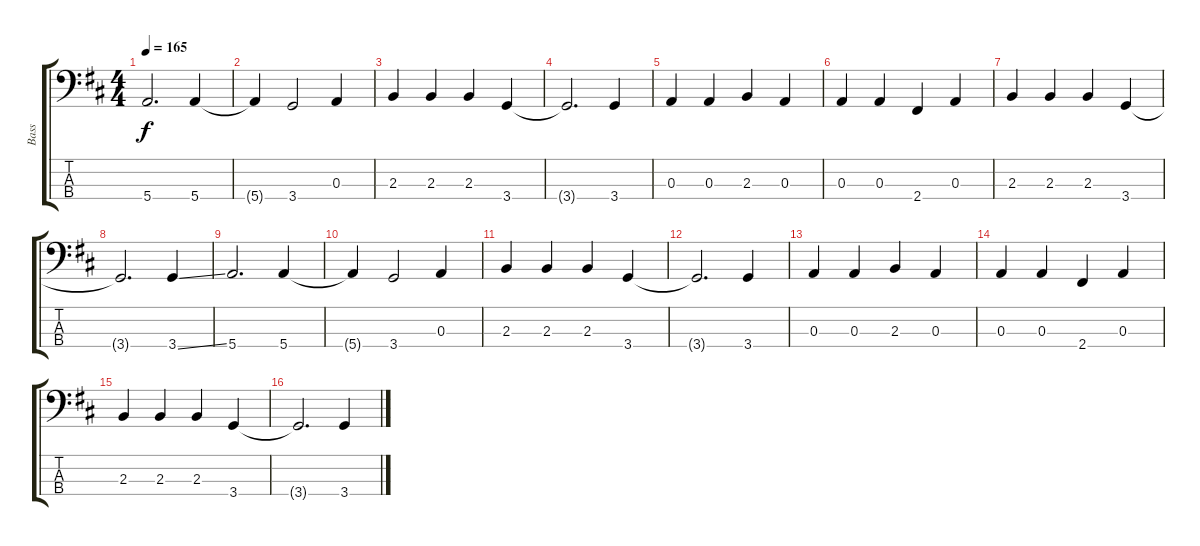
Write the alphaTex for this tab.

\track ("Bass" "Bass") {instrument electricbassfinger}
\staff {score tabs}
\tuning (G2 D2 A1 E1) {hide}
\ts (4 4)
\tempo 165
\clef f4
\ks bminor
5.4.2{d dy f} 5.4.4 |
5.4{t}.4 3.4.2 0.3.4 |
2.3.4 2.3.4 2.3.4 3.4.4 |
3.4{t}.2{d} 3.4.4 |
0.3.4 0.3.4 2.3.4 0.3.4 |
0.3.4 0.3.4 2.4.4 0.3.4 |
2.3.4 2.3.4 2.3.4 3.4.4 |
3.4{t}.2{d} 3.4{ss}.4 |
5.4.2{d} 5.4.4 |
5.4{t}.4 3.4.2 0.3.4 |
2.3.4 2.3.4 2.3.4 3.4.4 |
3.4{t}.2{d} 3.4.4 |
0.3.4 0.3.4 2.3.4 0.3.4 |
0.3.4 0.3.4 2.4.4 0.3.4 |
2.3.4 2.3.4 2.3.4 3.4.4 |
3.4{t}.2{d} 3.4{ss}.4
